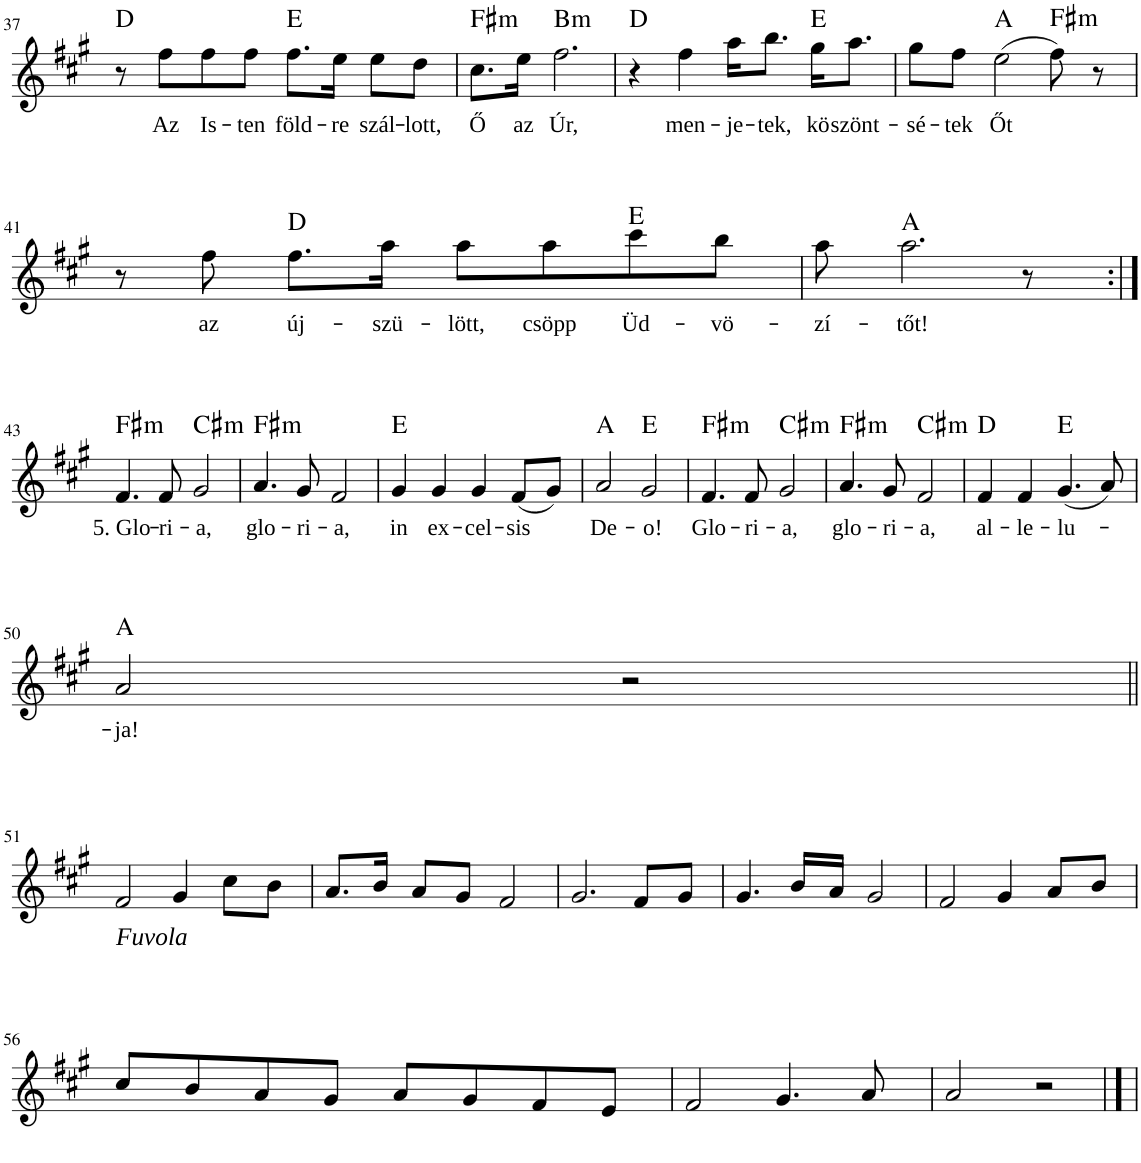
**kern	**text	**harte
*part1	*part1	*part1
*staff1	*staff1	*
*I"Piano	*	*
*I'Pno	*	*
!!LO:PB:g=z
*clefG2	*	*
*k[f#c#g#]	*	*
*M4/4	*	*
*met(c)	*	*
=37	=37	=37
8r	.	D:maj
!	!LO:LY:b	!
8ff#\L	Az	.
!	!LO:LY:b	!
8ff#\	Is-	.
!	!LO:LY:b	!
8ff#\J	-ten	.
!	!LO:LY:b	!
8.ff#\L	föld-	E:maj
!	!LO:LY:b	!
16ee\Jk	-re	.
!	!LO:LY:b	!
8ee\L	szál-	.
!	!LO:LY:b	!
8dd\J	-lott,	.
=38	=38	=38
!	!LO:LY:b	!LO:H:kt=m
8.cc#\L	Ő	F#:min
!	!LO:LY:b	!
16ee\Jk	az	.
!	!LO:LY:b	!LO:H:kt=m
2.ff#\	Úr,	B:min
=39	=39	=39
4r	.	D:maj
!	!LO:LY:b	!
4ff#\	men-	.
!	!LO:LY:b	!
16aa\KL	-je-	.
!	!LO:LY:b	!
8.bb\J	-tek,	.
!	!LO:LY:b	!
16gg#\KL	kö-	E:maj
!	!LO:LY:b	!
8.aa\J	-szönt-	.
=40	=40	=40
!	!LO:LY:b	!
8gg#\L	-sé-	.
!	!LO:LY:b	!
8ff#\J	-tek	.
!	!LO:LY:b	!
(2ee\	Őt	A:maj
!	!	!LO:H:kt=m
8ff#\)	.	F#:min
8r	.	.
!!LO:LB:g=z
=41	=41	=41
8r	.	.
!	!LO:LY:b	!
8ff#\	az	.
!	!LO:LY:b	!
8.ff#\L	új-	D:maj
!	!LO:LY:b	!
16aa\Jk	-szü-	.
!	!LO:LY:b	!
8aa\L	-lött,	.
!	!LO:LY:b	!
8aa\	csöpp	.
!	!LO:LY:b	!
8ccc#\	Üd-	E:maj
!	!LO:LY:b	!
8bb\J	-vö-	.
=42	=42	=42
!	!LO:LY:b	!
8aa\	-zí-	.
!	!LO:LY:b	!
2.aa\	-tőt!	A:maj
8r	.	.
!!LO:LB:g=z
=43:|!	=43:|!	=43:|!
!	!LO:LY:b	!LO:H:kt=m
4.f#/	5. Glo-	F#:min
!	!LO:LY:b	!
8f#/	-ri-	.
!	!LO:LY:b	!LO:H:kt=m
2g#/	-a,	C#:min
=44	=44	=44
!	!LO:LY:b	!LO:H:kt=m
4.a/	glo-	F#:min
!	!LO:LY:b	!
8g#/	-ri-	.
!	!LO:LY:b	!
2f#/	-a,	.
=45	=45	=45
!	!LO:LY:b	!
4g#/	in	E:maj
!	!LO:LY:b	!
4g#/	ex-	.
!	!LO:LY:b	!
4g#/	-cel-	.
!	!LO:LY:b	!
(8f#/L	-sis	.
8g#/J)	.	.
=46	=46	=46
!	!LO:LY:b	!
2a/	De-	A:maj
!	!LO:LY:b	!
2g#/	-o!	E:maj
=47	=47	=47
!	!LO:LY:b	!LO:H:kt=m
4.f#/	Glo-	F#:min
!	!LO:LY:b	!
8f#/	-ri-	.
!	!LO:LY:b	!LO:H:kt=m
2g#/	-a,	C#:min
=48	=48	=48
!	!LO:LY:b	!LO:H:kt=m
4.a/	glo-	F#:min
!	!LO:LY:b	!
8g#/	-ri-	.
!	!LO:LY:b	!LO:H:kt=m
2f#/	-a,	C#:min
=49	=49	=49
!	!LO:LY:b	!
4f#/	al-	D:maj
!	!LO:LY:b	!
4f#/	-le-	.
!	!LO:LY:b	!
(4.g#/	-lu-	E:maj
8a/)	.	.
!!LO:LB:g=z
=50	=50	=50
!	!LO:LY:b	!
2a/	-ja!	A:maj
2r	.	.
!!LO:LB:g=z
=51||	=51||	=51||
!LO:TX:b:i:t=Fuvola	!	!
2f#/	.	.
4g#/	.	.
8cc#\L	.	.
8b\J	.	.
=52	=52	=52
8.a/L	.	.
16b/Jk	.	.
8a/L	.	.
8g#/J	.	.
2f#/	.	.
=53	=53	=53
2.g#/	.	.
8f#/L	.	.
8g#/J	.	.
=54	=54	=54
4.g#/	.	.
16b/LL	.	.
16a/JJ	.	.
2g#/	.	.
=55	=55	=55
2f#/	.	.
4g#/	.	.
8a/L	.	.
8b/J	.	.
!!LO:LB:g=z
=56	=56	=56
8cc#/L	.	.
8b/	.	.
8a/	.	.
8g#/J	.	.
8a/L	.	.
8g#/	.	.
8f#/	.	.
8e/J	.	.
=57	=57	=57
2f#/	.	.
4.g#/	.	.
8a/	.	.
=58	=58	=58
2a/	.	.
2r	.	.
=	=	=
*-	*-	*-
